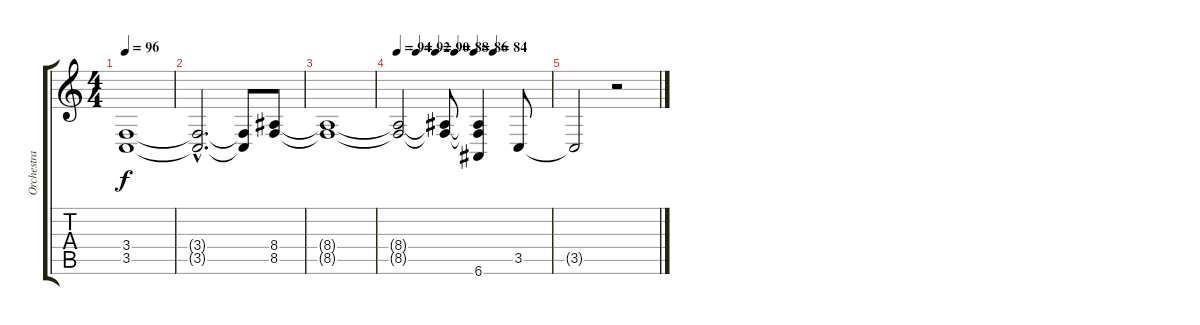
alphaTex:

\track ("Orchestra" "Orchestra") {instrument pizzicatostrings}
\staff {score tabs}
\tuning (E4 B3 G3 D3 A2 E2) {hide}
\ts (4 4)
\tempo 96
\clef g2
\ks c
(3.4{t} 3.5{t}).1{dy f} |
(3.4{hac t} 3.5{hac t}).2{d} (3.4{t} 3.5{t}).8 (8.4 8.5).8 |
(8.4{t} 8.5{t}).1 |
\tempo 94
\tempo (92 0.125)
\tempo (90 0.25)
\tempo (88 0.375)
\tempo (86 0.5)
\tempo (84 0.625)
(8.4{t} 8.5{t}).2 (8.4{t} 8.5{t}).8 (8.4{t} 8.5{t} 6.6).4 3.5.8 |
3.5{t}.2 r.2
